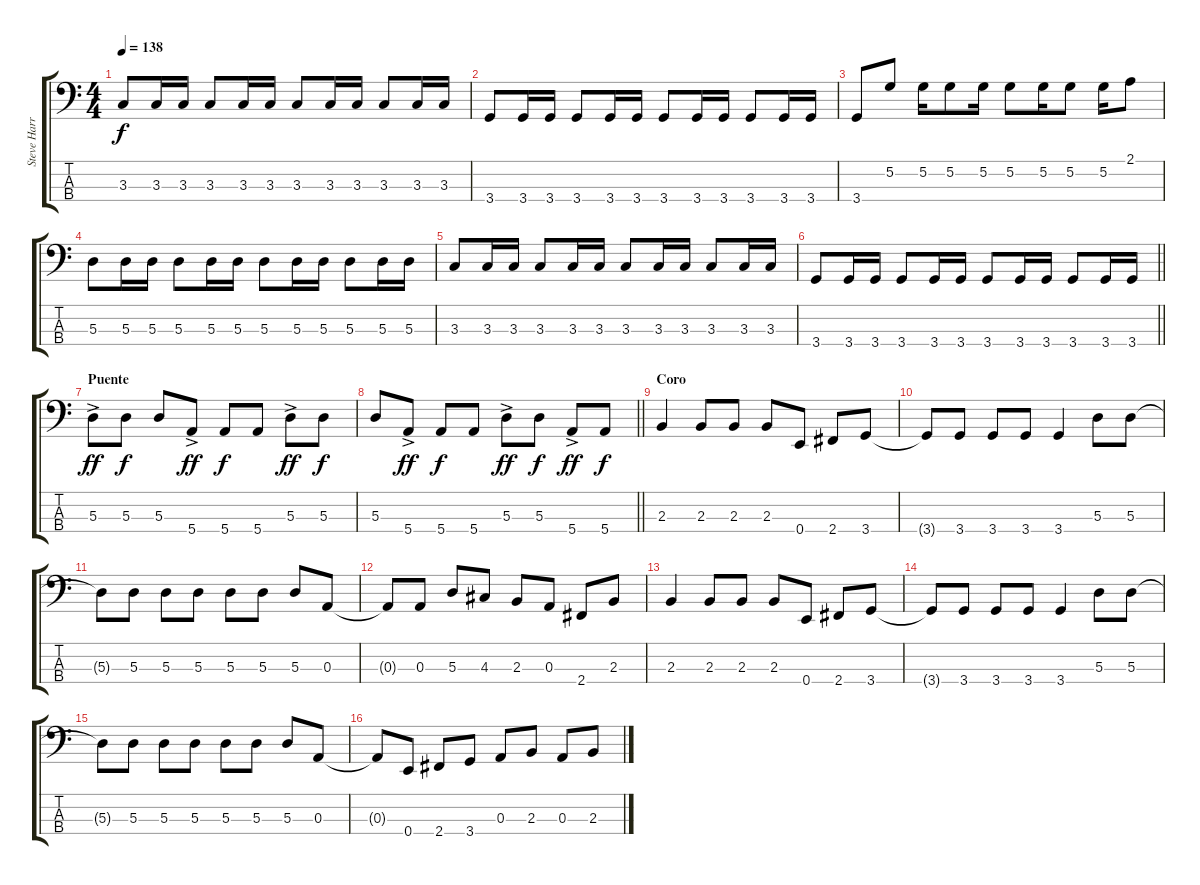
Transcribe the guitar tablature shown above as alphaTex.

\track ("Steve Harris" "Steve Harr") {instrument electricbassfinger}
\staff {score tabs}
\tuning (G2 D2 A1 E1) {hide}
\ts (4 4)
\tempo 138
\clef f4
\ks c
3.3.8{dy f} 3.3.16 3.3.16 3.3.8 3.3.16 3.3.16 3.3.8 3.3.16 3.3.16 3.3.8 3.3.16 3.3.16 |
3.4.8 3.4.16 3.4.16 3.4.8 3.4.16 3.4.16 3.4.8 3.4.16 3.4.16 3.4.8 3.4.16 3.4.16 |
3.4.8 5.2.8 5.2.16 5.2.8 5.2.16 5.2.8 5.2.16 5.2.8 5.2.16 2.1.8 |
5.3.8 5.3.16 5.3.16 5.3.8 5.3.16 5.3.16 5.3.8 5.3.16 5.3.16 5.3.8 5.3.16 5.3.16 |
3.3.8 3.3.16 3.3.16 3.3.8 3.3.16 3.3.16 3.3.8 3.3.16 3.3.16 3.3.8 3.3.16 3.3.16 |
\barLineRight lightlight
3.4.8 3.4.16 3.4.16 3.4.8 3.4.16 3.4.16 3.4.8 3.4.16 3.4.16 3.4.8 3.4.16 3.4.16 |
\section ("" "Puente")
5.3{ac}.8{dy ff} 5.3.8{dy f} 5.3.8 5.4{ac}.8{dy ff} 5.4.8{dy f} 5.4.8 5.3{ac}.8{dy ff} 5.3.8{dy f} |
\barLineRight lightlight
5.3.8 5.4{ac}.8{dy ff} 5.4.8{dy f} 5.4.8 5.3{ac}.8{dy ff} 5.3.8{dy f} 5.4{ac}.8{dy ff} 5.4.8{dy f} |
\section ("" "Coro")
2.3.4 2.3.8 2.3.8 2.3.8 0.4.8 2.4.8 3.4.8 |
3.4{t}.8 3.4.8 3.4.8 3.4.8 3.4.4 5.3.8 5.3.8 |
5.3{t}.8 5.3.8 5.3.8 5.3.8 5.3.8 5.3.8 5.3.8 0.3.8 |
0.3{t}.8 0.3.8 5.3.8 4.3.8 2.3.8 0.3.8 2.4.8 2.3.8 |
2.3.4 2.3.8 2.3.8 2.3.8 0.4.8 2.4.8 3.4.8 |
3.4{t}.8 3.4.8 3.4.8 3.4.8 3.4.4 5.3.8 5.3.8 |
5.3{t}.8 5.3.8 5.3.8 5.3.8 5.3.8 5.3.8 5.3.8 0.3.8 |
0.3{t}.8 0.4.8 2.4.8 3.4.8 0.3.8 2.3.8 0.3.8 2.3.8
